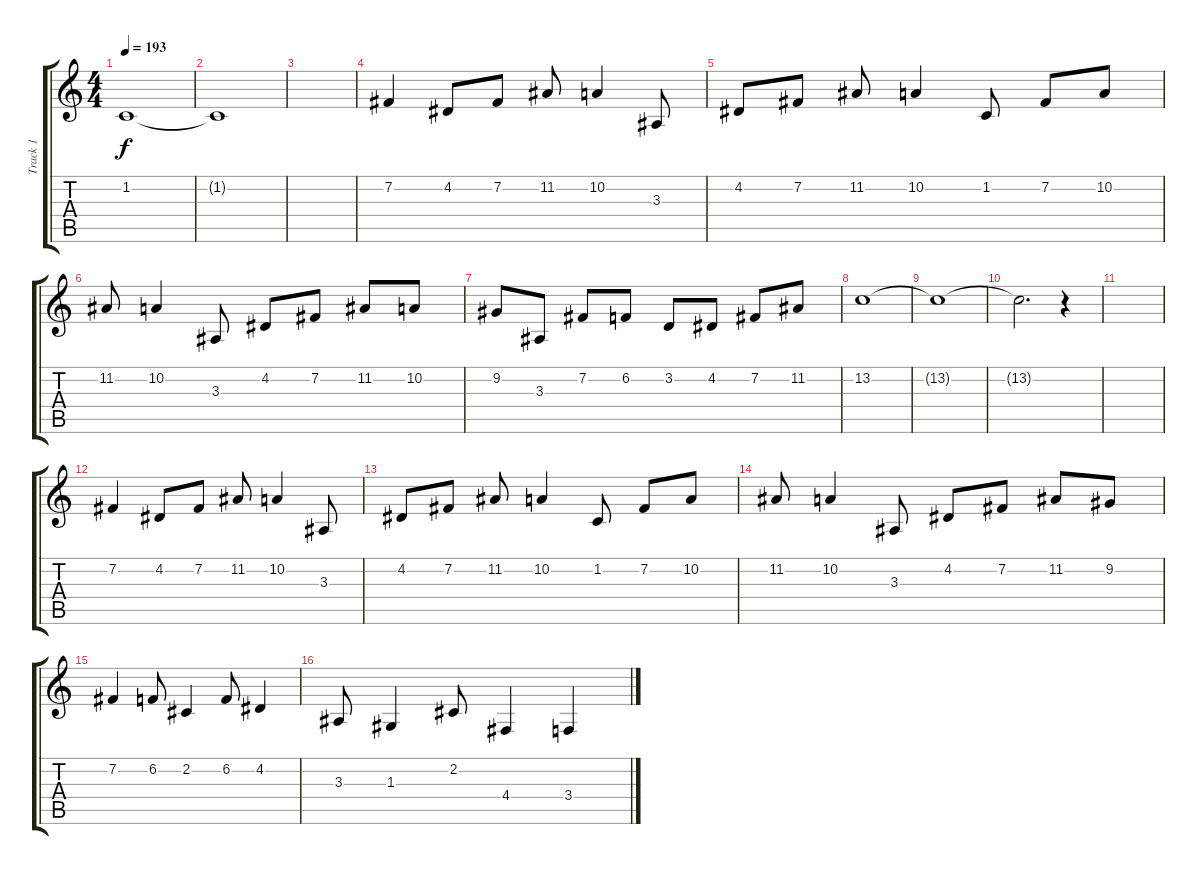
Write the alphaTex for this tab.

\track ("Track 1" "Track 1") {instrument stringensemble1}
\staff {score tabs}
\tuning (E4 B3 G3 D3 A2 D2) {hide}
\ts (4 4)
\tempo 193
\clef g2
\ks c
1.2{t}.1{dy f} |
1.2{t}.1 |
|
7.2.4{balance 13} 4.2.8 7.2.8 11.2.8 10.2.4 3.3.8 |
4.2.8 7.2.8 11.2.8 10.2.4 1.2.8 7.2.8 10.2.8 |
11.2.8 10.2.4 3.3.8 4.2.8 7.2.8 11.2.8 10.2.8 |
9.2.8 3.3.8 7.2.8 6.2.8 3.2.8 4.2.8 7.2.8 11.2.8 |
13.2.1 |
13.2{t}.1 |
13.2{t}.2{d} r.4 |
|
7.2.4 4.2.8 7.2.8 11.2.8 10.2.4 3.3.8 |
4.2.8 7.2.8 11.2.8 10.2.4 1.2.8 7.2.8 10.2.8 |
11.2.8 10.2.4 3.3.8 4.2.8 7.2.8 11.2.8 9.2.8 |
7.2.4 6.2.8 2.2.4 6.2.8 4.2.4 |
3.3.8 1.3.4 2.2.8 4.4.4 3.4.4
